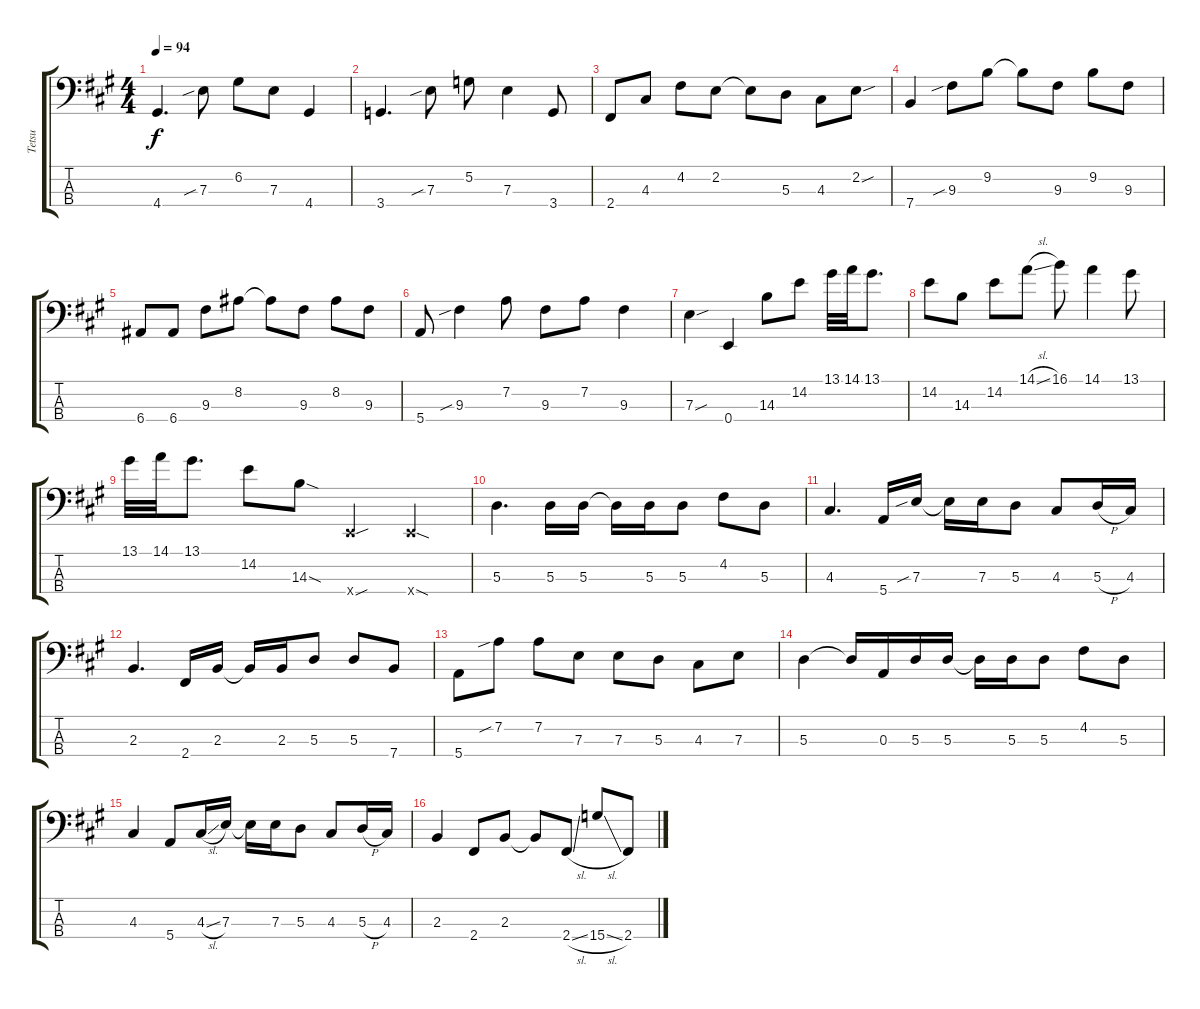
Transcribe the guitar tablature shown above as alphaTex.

\track ("Tetsu" "Tetsu") {instrument electricbasspick}
\staff {score tabs}
\tuning (G2 D2 A1 E1) {hide}
\ts (4 4)
\tempo 94
\clef f4
\ks a
4.4.4{d dy f} 7.3{sib}.8 6.2.8 7.3.8 4.4.4 |
3.4.4{d} 7.3{sib}.8 5.2.8 7.3.4 3.4.8 |
2.4.8 4.3.8 4.2.8 2.2.8 2.2{t}.8 5.3.8 4.3.8 2.2{sou}.8 |
7.4.4 9.3{sib}.8 9.2.8 9.2{t}.8 9.3.8 9.2.8 9.3.8 |
6.4.8 6.4.8 9.3.8 8.2.8 8.2{t}.8 9.3.8 8.2.8 9.3.8 |
5.4.8 9.3{sib}.4 7.2.8 9.3.8 7.2.8 9.3.4 |
7.3{sou}.4 0.4.4 14.3.8 14.2.8 13.1.32 14.1.32 13.1.8{d} |
14.2.8 14.3.8 14.2.8 14.1{sl}.8 16.1.8 14.1.4 13.1.8 |
13.1.32 14.1.32 13.1.8{d} 14.2.8 14.3{sod}.8 0.4{sou x}.4 0.4{sod x}.4 |
5.3.4{d} 5.3.16 5.3.16 5.3{t}.16 5.3.16 5.3.8 4.2.8 5.3.8 |
4.3.4{d} 5.4.16 7.3{sib}.16 7.3{t}.16 7.3.16 5.3.8 4.3.8 5.3{h}.16 4.3.16 |
2.3.4{d} 2.4.16 2.3.16 2.3{t}.16 2.3.16 5.3.8 5.3.8 7.4.8 |
5.4.8 7.2{sib}.8 7.2.8 7.3.8 7.3.8 5.3.8 4.3.8 7.3.8 |
5.3.4 5.3{t}.16 0.3.16 5.3.16 5.3.16 5.3{t}.16 5.3.16 5.3.8 4.2.8 5.3.8 |
4.3.4 5.4.8 4.3{sl}.16 7.3.16 7.3{t}.16 7.3.16 5.3.8 4.3.8 5.3{h}.16 4.3.16 |
2.3.4 2.4.8 2.3.8 2.3{t}.8 2.4{sl}.8 15.4{sl}.8 2.4.8
